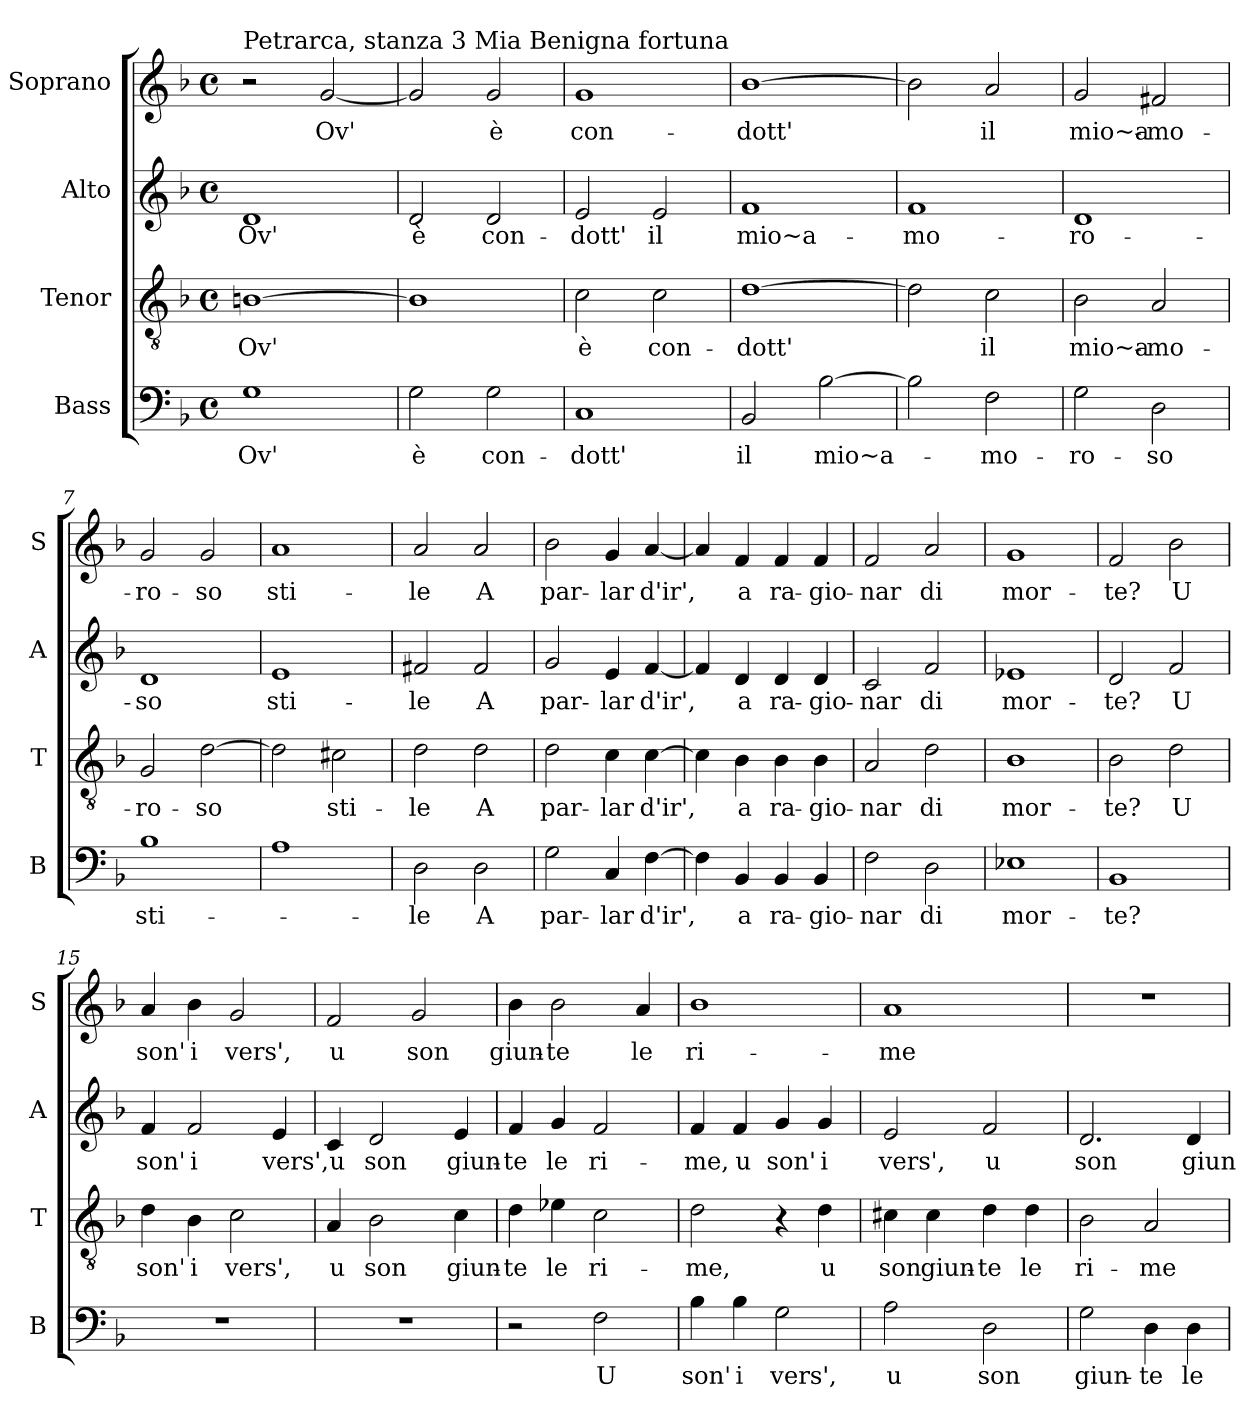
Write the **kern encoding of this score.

**kern	**text	**kern	**text	**kern	**text	**kern	**text
*part4	*part4	*part3	*part3	*part2	*part2	*part1	*part1
*staff4	*staff4	*staff3	*staff3	*staff2	*staff2	*staff1	*staff1
*I"Bass	*	*I"Tenor	*	*I"Alto	*	*I"Soprano	*
*I'B	*	*I'T	*	*I'A	*	*I'S	*
*clefF4	*	*clefGv2	*	*clefG2	*	*clefG2	*
*k[b-]	*	*k[b-]	*	*k[b-]	*	*k[b-]	*
*F:	*	*F:	*	*F:	*	*F:	*
*M4/4	*	*M4/4	*	*M4/4	*	*M4/4	*
*met(c)	*	*met(c)	*	*met(c)	*	*met(c)	*
=1	=1	=1	=1	=1	=1	=1	=1
!	!	!	!	!	!	!LO:TX:a:t=Petrarca, stanza 3 Mia Benigna fortuna	!
!	!LO:LY:b	!	!LO:LY:b	!	!LO:LY:b	!	!
1G	Ov'	[1Bn	Ov'	1d	Ov'	2r	.
!	!	!	!	!	!	!	!LO:LY:b
.	.	.	.	.	.	[2g/	Ov'
=2	=2	=2	=2	=2	=2	=2	=2
!	!LO:LY:b	!	!	!	!LO:LY:b	!	!
2G\	è	1B]	.	2d/	è	2g/]	.
!	!LO:LY:b	!	!	!	!LO:LY:b	!	!LO:LY:b
2G\	con-	.	.	2d/	con-	2g/	è
=3	=3	=3	=3	=3	=3	=3	=3
!	!LO:LY:b	!	!LO:LY:b	!	!LO:LY:b	!	!LO:LY:b
1C	-dott'	2c\	è	2e/	-dott'	1g	con-
!	!	!	!LO:LY:b	!	!LO:LY:b	!	!
.	.	2c\	con-	2e/	il	.	.
=4	=4	=4	=4	=4	=4	=4	=4
!	!LO:LY:b	!	!LO:LY:b	!	!LO:LY:b	!	!LO:LY:b
2BB-/	il	[1d	-dott'	1f	mio~a-	[1b-	-dott'
!	!LO:LY:b	!	!	!	!	!	!
[2B-\	mio~a-	.	.	.	.	.	.
=5	=5	=5	=5	=5	=5	=5	=5
!	!	!	!	!	!LO:LY:b	!	!
2B-\]	.	2d\]	.	1f	-mo-	2b-\]	.
!	!LO:LY:b	!	!LO:LY:b	!	!	!	!LO:LY:b
2F\	-mo-	2c\	il	.	.	2a/	il
=6	=6	=6	=6	=6	=6	=6	=6
!	!LO:LY:b	!	!LO:LY:b	!	!LO:LY:b	!	!LO:LY:b
2G\	-ro-	2B-\	mio~a-	1d	-ro-	2g/	mio~a-
!	!LO:LY:b	!	!LO:LY:b	!	!	!	!LO:LY:b
2D\	-so	2A/	-mo-	.	.	2f#X/	-mo-
!!LO:LB:g=z
=7	=7	=7	=7	=7	=7	=7	=7
!	!LO:LY:b	!	!LO:LY:b	!	!LO:LY:b	!	!LO:LY:b
1B-	sti-	2G/	-ro-	1d	-so	2g/	-ro-
!	!	!	!LO:LY:b	!	!	!	!LO:LY:b
.	.	[2d\	-so	.	.	2g/	-so
=8	=8	=8	=8	=8	=8	=8	=8
!	!	!	!	!	!LO:LY:b	!	!LO:LY:b
1A	.	2d\]	.	1e	sti-	1a	sti-
!	!	!	!LO:LY:b	!	!	!	!
.	.	2c#X\	sti-	.	.	.	.
=9	=9	=9	=9	=9	=9	=9	=9
!	!LO:LY:b	!	!LO:LY:b	!	!LO:LY:b	!	!LO:LY:b
2D\	-le	2d\	-le	2f#X/	-le	2a/	-le
!	!LO:LY:b	!	!LO:LY:b	!	!LO:LY:b	!	!LO:LY:b
2D\	A	2d\	A	2f#/	A	2a/	A
=10	=10	=10	=10	=10	=10	=10	=10
!	!LO:LY:b	!	!LO:LY:b	!	!LO:LY:b	!	!LO:LY:b
2G\	par-	2d\	par-	2g/	par-	2b-\	par-
!	!LO:LY:b	!	!LO:LY:b	!	!LO:LY:b	!	!LO:LY:b
4C/	-lar	4c\	-lar	4e/	-lar	4g/	-lar
!	!LO:LY:b	!	!LO:LY:b	!	!LO:LY:b	!	!LO:LY:b
[4F\	d'ir',	[4c\	d'ir',	[4f/	d'ir',	[4a/	d'ir',
=11	=11	=11	=11	=11	=11	=11	=11
4F\]	.	4c\]	.	4f/]	.	4a/]	.
!	!LO:LY:b	!	!LO:LY:b	!	!LO:LY:b	!	!LO:LY:b
4BB-/	a	4B-\	a	4d/	a	4f/	a
!	!LO:LY:b	!	!LO:LY:b	!	!LO:LY:b	!	!LO:LY:b
4BB-/	ra-	4B-\	ra-	4d/	ra-	4f/	ra-
!	!LO:LY:b	!	!LO:LY:b	!	!LO:LY:b	!	!LO:LY:b
4BB-/	-gio-	4B-\	-gio-	4d/	-gio-	4f/	-gio-
=12	=12	=12	=12	=12	=12	=12	=12
!	!LO:LY:b	!	!LO:LY:b	!	!LO:LY:b	!	!LO:LY:b
2F\	-nar	2A/	-nar	2c/	-nar	2f/	-nar
!	!LO:LY:b	!	!LO:LY:b	!	!LO:LY:b	!	!LO:LY:b
2D\	di	2d\	di	2f/	di	2a/	di
=13	=13	=13	=13	=13	=13	=13	=13
!	!LO:LY:b	!	!LO:LY:b	!	!LO:LY:b	!	!LO:LY:b
1E-X	mor-	1B-	mor-	1e-X	mor-	1g	mor-
!!LO:LB:g=z
=14	=14	=14	=14	=14	=14	=14	=14
!	!LO:LY:b	!	!LO:LY:b	!	!LO:LY:b	!	!LO:LY:b
1BB-	-te?	2B-\	-te?	2d/	-te?	2f/	-te?
!	!	!	!LO:LY:b	!	!LO:LY:b	!	!LO:LY:b
.	.	2d\	U	2f/	U	2b-\	U
=15	=15	=15	=15	=15	=15	=15	=15
!	!	!	!LO:LY:b	!	!LO:LY:b	!	!LO:LY:b
1r	.	4d\	son'	4f/	son'	4a/	son'
!	!	!	!LO:LY:b	!	!LO:LY:b	!	!LO:LY:b
.	.	4B-\	i	2f/	i	4b-\	i
!	!	!	!LO:LY:b	!	!	!	!LO:LY:b
.	.	2c\	vers',	.	.	2g/	vers',
!	!	!	!	!	!LO:LY:b	!	!
.	.	.	.	4e/	vers',	.	.
=16	=16	=16	=16	=16	=16	=16	=16
!	!	!	!LO:LY:b	!	!LO:LY:b	!	!LO:LY:b
1r	.	4A/	u	4c/	u	2f/	u
!	!	!	!LO:LY:b	!	!LO:LY:b	!	!
.	.	2B-\	son	2d/	son	.	.
!	!	!	!	!	!	!	!LO:LY:b
.	.	.	.	.	.	2g/	son
!	!	!	!LO:LY:b	!	!LO:LY:b	!	!
.	.	4c\	giun-	4e/	giun-	.	.
=17	=17	=17	=17	=17	=17	=17	=17
!	!	!	!LO:LY:b	!	!LO:LY:b	!	!LO:LY:b
2r	.	4d\	-te	4f/	-te	4b-\	giun-
!	!	!	!LO:LY:b	!	!LO:LY:b	!	!LO:LY:b
.	.	4e-X\	le	4g/	le	2b-\	-te
!	!LO:LY:b	!	!LO:LY:b	!	!LO:LY:b	!	!
2F\	U	2c\	ri-	2f/	ri-	.	.
!	!	!	!	!	!	!	!LO:LY:b
.	.	.	.	.	.	4a/	le
=18	=18	=18	=18	=18	=18	=18	=18
!	!LO:LY:b	!	!LO:LY:b	!	!LO:LY:b	!	!LO:LY:b
4B-\	son'	2d\	-me,	4f/	-me,	1b-	ri-
!	!LO:LY:b	!	!	!	!LO:LY:b	!	!
4B-\	i	.	.	4f/	u	.	.
!	!LO:LY:b	!	!	!	!LO:LY:b	!	!
2G\	vers',	4r	.	4g/	son'	.	.
!	!	!	!LO:LY:b	!	!LO:LY:b	!	!
.	.	4d\	u	4g/	i	.	.
=19	=19	=19	=19	=19	=19	=19	=19
!	!LO:LY:b	!	!LO:LY:b	!	!LO:LY:b	!	!LO:LY:b
2A\	u	4c#X\	son	2e/	vers',	1a	-me
!	!	!	!LO:LY:b	!	!	!	!
.	.	4c#\	giun-	.	.	.	.
!	!LO:LY:b	!	!LO:LY:b	!	!LO:LY:b	!	!
2D\	son	4d\	-te	2f/	u	.	.
!	!	!	!LO:LY:b	!	!	!	!
.	.	4d\	le	.	.	.	.
!!LO:PB:g=z
=20	=20	=20	=20	=20	=20	=20	=20
!	!LO:LY:b	!	!LO:LY:b	!	!LO:LY:b	!	!
2G\	giun-	2B-\	ri-	2.d/	son	1r	.
!	!LO:LY:b	!	!LO:LY:b	!	!	!	!
4D\	-te	2A/	-me	.	.	.	.
!	!LO:LY:b	!	!	!	!LO:LY:b	!	!
4D\	le	.	.	4d/	giun-	.	.
=	=	=	=	=	=	=	=
*-	*-	*-	*-	*-	*-	*-	*-
